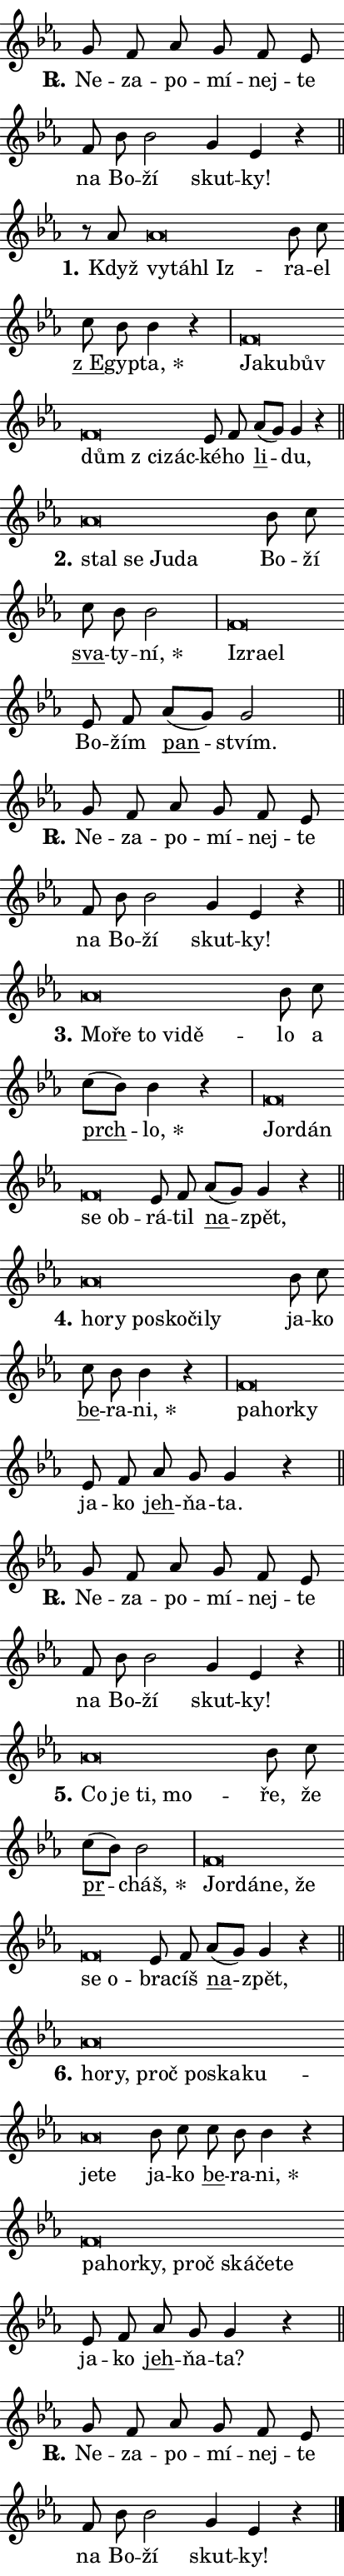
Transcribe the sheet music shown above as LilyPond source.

\version "2.22.1"
\header { tagline = "" }
\paper {
  indent = 0\cm
  top-margin = 0\cm
  right-margin = 0\cm
  bottom-margin = 0\cm
  left-margin = 0\cm
  paper-width = 7\cm
  page-breaking = #ly:one-page-breaking
  system-system-spacing.basic-distance = #11
  score-system-spacing.basic-distance = #11
  ragged-last = ##f
}


%% Author: Thomas Morley
%% https://lists.gnu.org/archive/html/lilypond-user/2020-05/msg00002.html
#(define (line-position grob)
"Returns position of @var[grob} in current system:
   @code{'start}, if at first time-step
   @code{'end}, if at last time-step
   @code{'middle} otherwise
"
  (let* ((col (ly:item-get-column grob))
         (ln (ly:grob-object col 'left-neighbor))
         (rn (ly:grob-object col 'right-neighbor))
         (col-to-check-left (if (ly:grob? ln) ln col))
         (col-to-check-right (if (ly:grob? rn) rn col))
         (break-dir-left
           (and
             (ly:grob-property col-to-check-left 'non-musical #f)
             (ly:item-break-dir col-to-check-left)))
         (break-dir-right
           (and
             (ly:grob-property col-to-check-right 'non-musical #f)
             (ly:item-break-dir col-to-check-right))))
        (cond ((eqv? 1 break-dir-left) 'start)
              ((eqv? -1 break-dir-right) 'end)
              (else 'middle))))

#(define (tranparent-at-line-position vctor)
  (lambda (grob)
  "Relying on @code{line-position} select the relevant enry from @var{vctor}.
Used to determine transparency,"
    (case (line-position grob)
      ((end) (not (vector-ref vctor 0)))
      ((middle) (not (vector-ref vctor 1)))
      ((start) (not (vector-ref vctor 2))))))

noteHeadBreakVisibility =
#(define-music-function (break-visibility)(vector?)
"Makes @code{NoteHead}s transparent relying on @var{break-visibility}"
#{
  \override NoteHead.transparent =
    #(tranparent-at-line-position break-visibility)
#})

#(define delete-ledgers-for-transparent-note-heads
  (lambda (grob)
    "Reads whether a @code{NoteHead} is transparent.
If so this @code{NoteHead} is removed from @code{'note-heads} from
@var{grob}, which is supposed to be @code{LedgerLineSpanner}.
As a result ledgers are not printed for this @code{NoteHead}"
    (let* ((nhds-array (ly:grob-object grob 'note-heads))
           (nhds-list
             (if (ly:grob-array? nhds-array)
                 (ly:grob-array->list nhds-array)
                 '()))
           ;; Relies on the transparent-property being done before
           ;; Staff.LedgerLineSpanner.after-line-breaking is executed.
           ;; This is fragile ...
           (to-keep
             (remove
               (lambda (nhd)
                 (ly:grob-property nhd 'transparent #f))
               nhds-list)))
      ;; TODO find a better method to iterate over grob-arrays, similiar
      ;; to filter/remove etc for lists
      ;; For now rebuilt from scratch
      (set! (ly:grob-object grob 'note-heads)  '())
      (for-each
        (lambda (nhd)
          (ly:pointer-group-interface::add-grob grob 'note-heads nhd))
        to-keep))))

hideNotes = {
  \noteHeadBreakVisibility #begin-of-line-visible
}
unHideNotes = {
  \noteHeadBreakVisibility #all-visible
}

% work-around for resetting accidentals
% https://lilypond.org/doc/v2.23/Documentation/notation/displaying-rhythms#unmetered-music
cadenzaMeasure = {
  \cadenzaOff
  \partial 1024 s1024
  \cadenzaOn
}

#(define-markup-command (accent layout props text) (markup?)
  "Underline accented syllable"
  (interpret-markup layout props
    #{\markup \override #'(offset . 4.3) \underline { #text }#}))

responsum = \markup \concat {
  "R" \hspace #-1.05 \path #0.1 #'((moveto 0 0.07) (lineto 0.9 0.8)) \hspace #0.05 "."
}

\layout {
    \context {
        \Staff
        \remove "Time_signature_engraver"
        \override LedgerLineSpanner.after-line-breaking = #delete-ledgers-for-transparent-note-heads
    }
    \context {
        \Voice {
            \override NoteHead.output-attributes = #'((class . "notehead"))
            \override Hairpin.height = #0.55
        }
    }
    \context {
        \Lyrics {
            \override StanzaNumber.output-attributes = #'((class . "stanzanumber"))
            \override LyricSpace.minimum-distance = #0.9
            \override LyricText.font-name = #"TeX Gyre Schola"
            \override LyricText.font-size = 1
            \override StanzaNumber.font-name = #"TeX Gyre Schola Bold"
            \override StanzaNumber.font-size = 1
        }
    }
}

% magnetic-lyrics.ily
%
%   written by
%     Jean Abou Samra <jean@abou-samra.fr>
%     Werner Lemberg <wl@gnu.org>
%
%   adapted by
%     Jiri Hon <jiri.hon@gmail.com>
%
% Version 2022-Apr-15

% https://www.mail-archive.com/lilypond-user@gnu.org/msg149350.html

#(define (Left_hyphen_pointer_engraver context)
   "Collect syllable-hyphen-syllable occurrences in lyrics and store
them in properties.  This engraver only looks to the left.  For
example, if the lyrics input is @code{foo -- bar}, it does the
following.

@itemize @bullet
@item
Set the @code{text} property of the @code{LyricHyphen} grob between
@q{foo} and @q{bar} to @code{foo}.

@item
Set the @code{left-hyphen} property of the @code{LyricText} grob with
text @q{foo} to the @code{LyricHyphen} grob between @q{foo} and
@q{bar}.
@end itemize

Use this auxiliary engraver in combination with the
@code{lyric-@/text::@/apply-@/magnetic-@/offset!} hook."
   (let ((hyphen #f)
         (text #f))
     (make-engraver
      (acknowledgers
       ((lyric-syllable-interface engraver grob source-engraver)
        (set! text grob)))
      (end-acknowledgers
       ((lyric-hyphen-interface engraver grob source-engraver)
        ;(when (not (grob::has-interface grob 'lyric-space-interface))
          (set! hyphen grob)));)
      ((stop-translation-timestep engraver)
       (when (and text hyphen)
         (ly:grob-set-object! text 'left-hyphen hyphen))
       (set! text #f)
       (set! hyphen #f)))))

#(define (lyric-text::apply-magnetic-offset! grob)
   "If the space between two syllables is less than the value in
property @code{LyricText@/.details@/.squash-threshold}, move the right
syllable to the left so that it gets concatenated with the left
syllable.

Use this function as a hook for
@code{LyricText@/.after-@/line-@/breaking} if the
@code{Left_@/hyphen_@/pointer_@/engraver} is active."
   (let ((hyphen (ly:grob-object grob 'left-hyphen #f)))
     (when hyphen
       (let ((left-text (ly:spanner-bound hyphen LEFT)))
         (when (grob::has-interface left-text 'lyric-syllable-interface)
           (let* ((common (ly:grob-common-refpoint grob left-text X))
                  (this-x-ext (ly:grob-extent grob common X))
                  (left-x-ext
                   (begin
                     ;; Trigger magnetism for left-text.
                     (ly:grob-property left-text 'after-line-breaking)
                     (ly:grob-extent left-text common X)))
                  ;; `delta` is the gap width between two syllables.
                  (delta (- (interval-start this-x-ext)
                            (interval-end left-x-ext)))
                  (details (ly:grob-property grob 'details))
                  (threshold (assoc-get 'squash-threshold details 0.2)))
             (when (< delta threshold)
               (let* (;; We have to manipulate the input text so that
                      ;; ligatures crossing syllable boundaries are not
                      ;; disabled.  For languages based on the Latin
                      ;; script this is essentially a beautification.
                      ;; However, for non-Western scripts it can be a
                      ;; necessity.
                      (lt (ly:grob-property left-text 'text))
                      (rt (ly:grob-property grob 'text))
                      (is-space (grob::has-interface hyphen 'lyric-space-interface))
                      (space (if is-space " " ""))
                      (space-markup (grob-interpret-markup grob " "))
                      (space-size (interval-length (ly:stencil-extent space-markup X)))
                      (extra-delta (if is-space space-size 0))
                      ;; Append new syllable.
                      (ltrt-space (if (and (string? lt) (string? rt))
                                (string-append lt space rt)
                                (make-concat-markup (list lt space rt))))
                      ;; Right-align `ltrt` to the right side.
                      (ltrt-space-markup (grob-interpret-markup
                               grob
                               (make-translate-markup
                                (cons (interval-length this-x-ext) 0)
                                (make-right-align-markup ltrt-space)))))
                 (begin
                   ;; Don't print `left-text`.
                   (ly:grob-set-property! left-text 'stencil #f)
                   ;; Set text and stencil (which holds all collected
                   ;; syllables so far) and shift it to the left.
                   (ly:grob-set-property! grob 'text ltrt-space)
                   (ly:grob-set-property! grob 'stencil ltrt-space-markup)
                   (ly:grob-translate-axis! grob (- (- delta extra-delta)) X))))))))))


#(define (lyric-hyphen::displace-bounds-first grob)
   ;; Make very sure this callback isn't triggered too early.
   (let ((left (ly:spanner-bound grob LEFT))
         (right (ly:spanner-bound grob RIGHT)))
     (ly:grob-property left 'after-line-breaking)
     (ly:grob-property right 'after-line-breaking)
     (ly:lyric-hyphen::print grob)))

squashThreshold = #0.4

\layout {
  \context {
    \Lyrics
    \consists #Left_hyphen_pointer_engraver
    \override LyricText.after-line-breaking =
      #lyric-text::apply-magnetic-offset!
    \override LyricHyphen.stencil = #lyric-hyphen::displace-bounds-first
    \override LyricText.details.squash-threshold = \squashThreshold
    \override LyricHyphen.minimum-distance = 0
    \override LyricHyphen.minimum-length = \squashThreshold
  }
}

squash = \override LyricText.details.squash-threshold = 9999
unSquash = \override LyricText.details.squash-threshold = \squashThreshold

left = \override LyricText.self-alignment-X = #LEFT
unLeft = \revert LyricText.self-alignment-X

starOffset = #(lambda (grob) 
                (let ((x_offset (ly:self-alignment-interface::aligned-on-x-parent grob)))
                  (if (= x_offset 0) 0 (+ x_offset 1.2))))

star = #(define-music-function (syllable)(string?)
"Append star separator at the end of a syllable"
#{
  \once \override LyricText.X-offset = #starOffset
  \lyricmode { \markup {
    #syllable
    \override #'((font-name . "TeX Gyre Schola Bold")) \hspace #0.2 \lower #0.65 \larger "*"
  } }
#})

starAccent = #(define-music-function (syllable)(string?)
"Append star separator at the end of a syllable and make accent"
#{
  \once \override LyricText.X-offset = #starOffset
  \lyricmode { \markup {
    \accent #syllable
    \override #'((font-name . "TeX Gyre Schola Bold")) \hspace #0.2 \lower #0.65 \larger "*"
  } }
#})

breath = #(define-music-function (syllable)(string?)
"Append breathing indicator at the end of a syllable"
#{
  \lyricmode { \markup { #syllable "+" } }
#})

optionalBreath = #(define-music-function (syllable)(string?)
"Append optional breathing indicator at the end of a syllable"
#{
  \lyricmode { \markup { #syllable "(+)" } }
#})


\score {
    <<
        \new Voice = "melody" { \cadenzaOn \key es \major \relative { g'8 f as g f es \bar "" f bes bes2 g4 es r \cadenzaMeasure \bar "||" \break }
\relative { r8 as'8 as\breve*1/16 \hideNotes \breve*1/16 \bar "" \breve*1/16 \breve*1/16 \bar "" \unHideNotes bes8 c \bar "" c bes bes4 r \cadenzaMeasure \bar "|" f\breve*1/16 \hideNotes \breve*1/16 \bar "" \breve*1/16 \bar "" \breve*1/16 \bar "" \breve*1/16 \breve*1/16 \bar "" \unHideNotes es8 f \bar "" as[( g)] g4 r \cadenzaMeasure \bar "||" \break }
\relative { as'\breve*1/16 \hideNotes \breve*1/16 \bar "" \breve*1/16 \breve*1/16 \bar "" \unHideNotes bes8 c \bar "" c bes bes2 \cadenzaMeasure \bar "|" f\breve*1/16 \hideNotes \breve*1/16 \breve*1/16 \bar "" \unHideNotes es8 f \bar "" as[( g)] g2 \cadenzaMeasure \bar "||" \break }
\relative { g'8 f as g f es \bar "" f bes bes2 g4 es r \cadenzaMeasure \bar "||" \break }
\relative { as'\breve*1/16 \hideNotes \breve*1/16 \bar "" \breve*1/16 \bar "" \breve*1/16 \breve*1/16 \bar "" \unHideNotes bes8 c \bar "" c[( bes)] bes4 r \cadenzaMeasure \bar "|" f\breve*1/16 \hideNotes \breve*1/16 \bar "" \breve*1/16 \breve*1/16 \bar "" \unHideNotes es8 f \bar "" as[( g)] g4 r \cadenzaMeasure \bar "||" \break }
\relative { as'\breve*1/16 \hideNotes \breve*1/16 \bar "" \breve*1/16 \bar "" \breve*1/16 \bar "" \breve*1/16 \breve*1/16 \bar "" \unHideNotes bes8 c \bar "" c bes bes4 r \cadenzaMeasure \bar "|" f\breve*1/16 \hideNotes \breve*1/16 \breve*1/16 \bar "" \unHideNotes es8 f \bar "" as g g4 r \cadenzaMeasure \bar "||" \break }
\relative { g'8 f as g f es \bar "" f bes bes2 g4 es r \cadenzaMeasure \bar "||" \break }
\relative { as'\breve*1/16 \hideNotes \breve*1/16 \bar "" \breve*1/16 \breve*1/16 \bar "" \unHideNotes bes8 c \bar "" c[( bes)] bes2 \cadenzaMeasure \bar "|" f\breve*1/16 \hideNotes \breve*1/16 \bar "" \breve*1/16 \bar "" \breve*1/16 \bar "" \breve*1/16 \breve*1/16 \bar "" \unHideNotes es8 f \bar "" as[( g)] g4 r \cadenzaMeasure \bar "||" \break }
\relative { as'\breve*1/16 \hideNotes \breve*1/16 \bar "" \breve*1/16 \bar "" \breve*1/16 \bar "" \breve*1/16 \bar "" \breve*1/16 \bar "" \breve*1/16 \breve*1/16 \bar "" \unHideNotes bes8 c \bar "" c bes bes4 r \cadenzaMeasure \bar "|" f\breve*1/16 \hideNotes \breve*1/16 \bar "" \breve*1/16 \bar "" \breve*1/16 \bar "" \breve*1/16 \bar "" \breve*1/16 \breve*1/16 \bar "" \unHideNotes es8 f \bar "" as g g4 r \cadenzaMeasure \bar "||" \break }
\relative { g'8 f as g f es \bar "" f bes bes2 g4 es r \cadenzaMeasure \bar "||" \break } \bar "|." }
        \new Lyrics \lyricsto "melody" { \lyricmode { \set stanza = \responsum
Ne -- za -- po -- mí -- nej -- te na Bo -- ží skut -- ky!
\set stanza = "1."
Když \left vy -- \squash tá -- hl Iz -- \unLeft \unSquash ra -- el \markup \accent "z E" -- gyp -- \star ta, \left Ja -- \squash ku -- bův dům "z ci" -- zác -- \unLeft \unSquash ké -- ho \markup \accent li -- du,
\set stanza = "2."
\left stal \squash se Ju -- da \unLeft \unSquash Bo -- ží \markup \accent sva -- ty -- \star ní, \left Iz -- \squash ra -- el \unLeft \unSquash Bo -- žím \markup \accent pan -- stvím.
\set stanza = \responsum
Ne -- za -- po -- mí -- nej -- te na Bo -- ží skut -- ky!
\set stanza = "3."
\left Mo -- \squash ře to vi -- dě -- \unLeft \unSquash lo a \markup \accent prch -- \star lo, \left Jor -- \squash dán se ob -- \unLeft \unSquash rá -- til \markup \accent na -- zpět,
\set stanza = "4."
\left ho -- \squash ry po -- sko -- či -- ly \unLeft \unSquash ja -- ko \markup \accent be -- ra -- \star ni, \left pa -- \squash hor -- ky \unLeft \unSquash ja -- ko \markup \accent jeh -- ňa -- ta.
\set stanza = \responsum
Ne -- za -- po -- mí -- nej -- te na Bo -- ží skut -- ky!
\set stanza = "5."
\left Co \squash je ti, mo -- \unLeft \unSquash ře, že \markup \accent pr -- \star cháš, \left Jor -- \squash dá -- ne, že se o -- \unLeft \unSquash bra -- cíš \markup \accent na -- zpět,
\set stanza = "6."
\left ho -- \squash ry, proč po -- ska -- ku -- je -- te \unLeft \unSquash ja -- ko \markup \accent be -- ra -- \star ni, \left pa -- \squash hor -- ky, proč ská -- če -- te \unLeft \unSquash ja -- ko \markup \accent jeh -- ňa -- ta?
\set stanza = \responsum
Ne -- za -- po -- mí -- nej -- te na Bo -- ží skut -- ky! } }
    >>
    \layout {}
}
